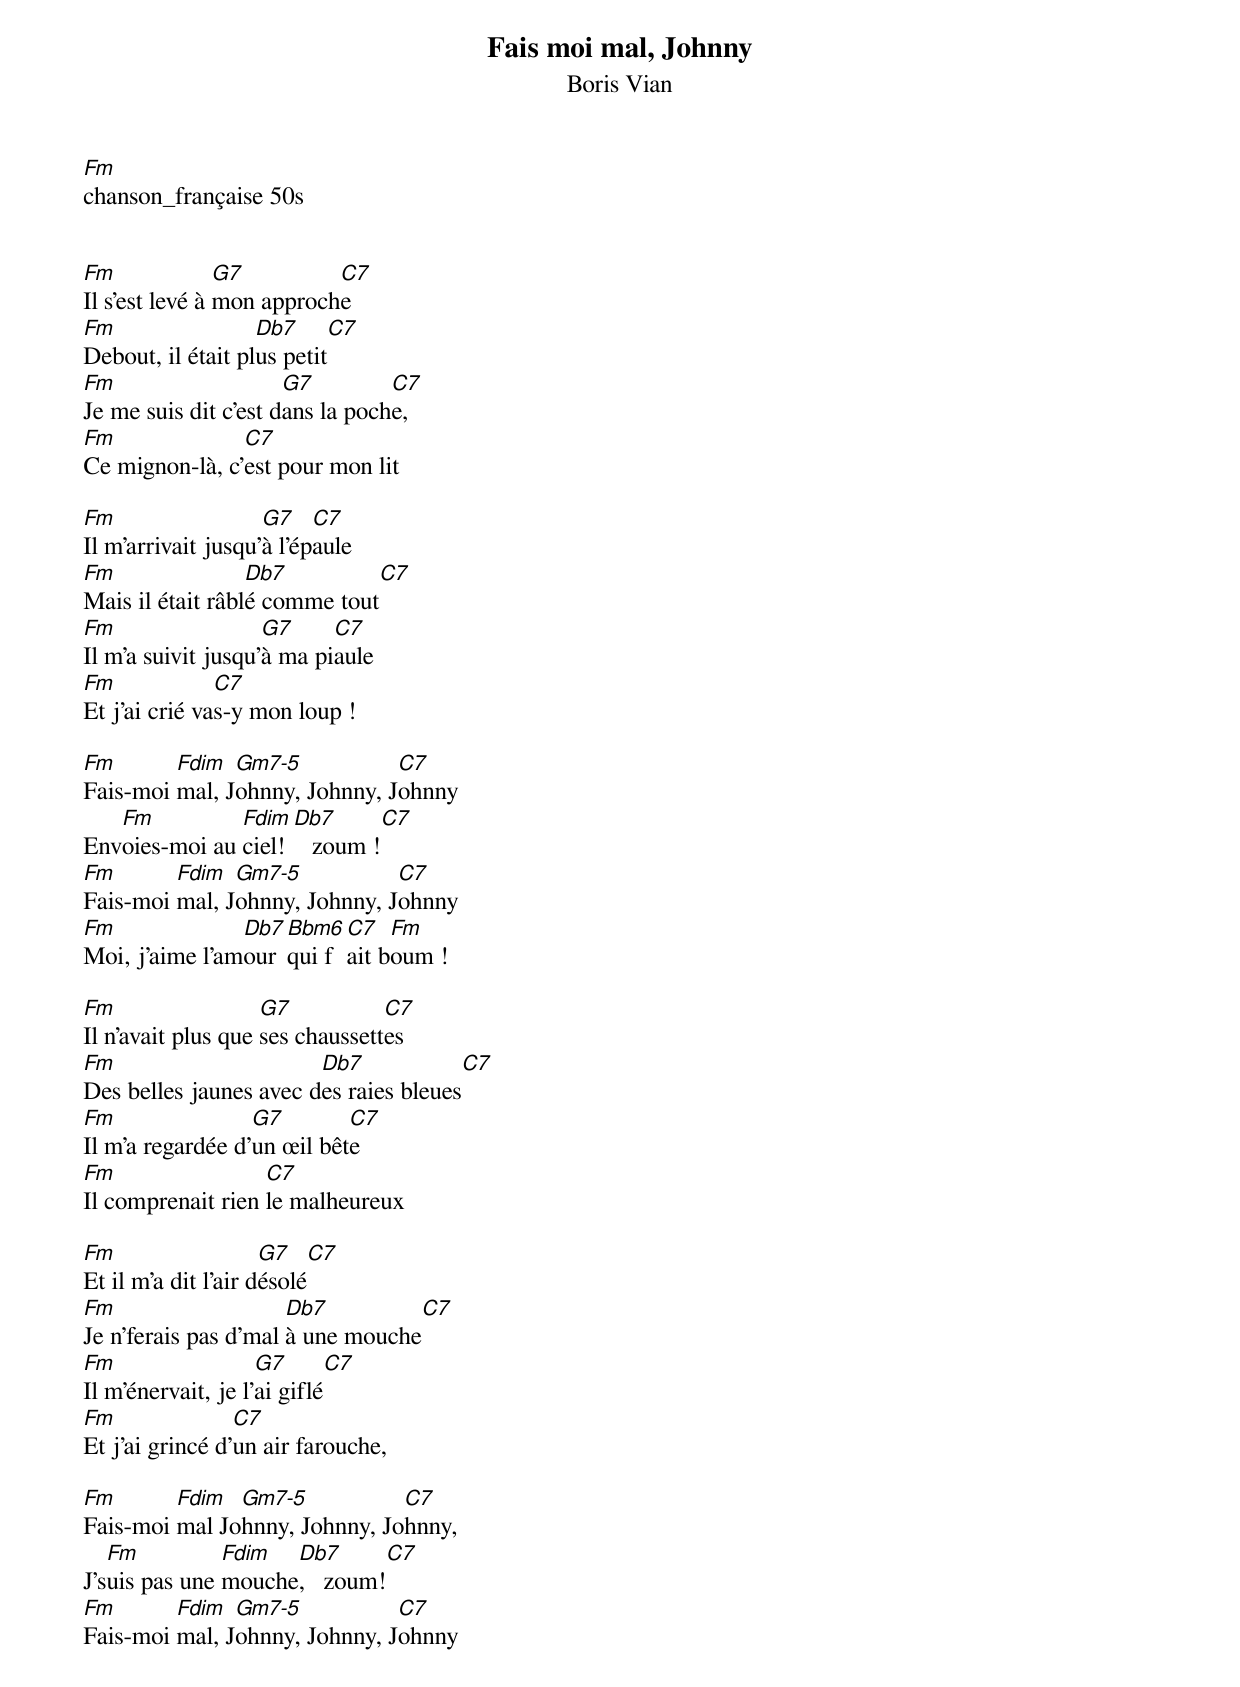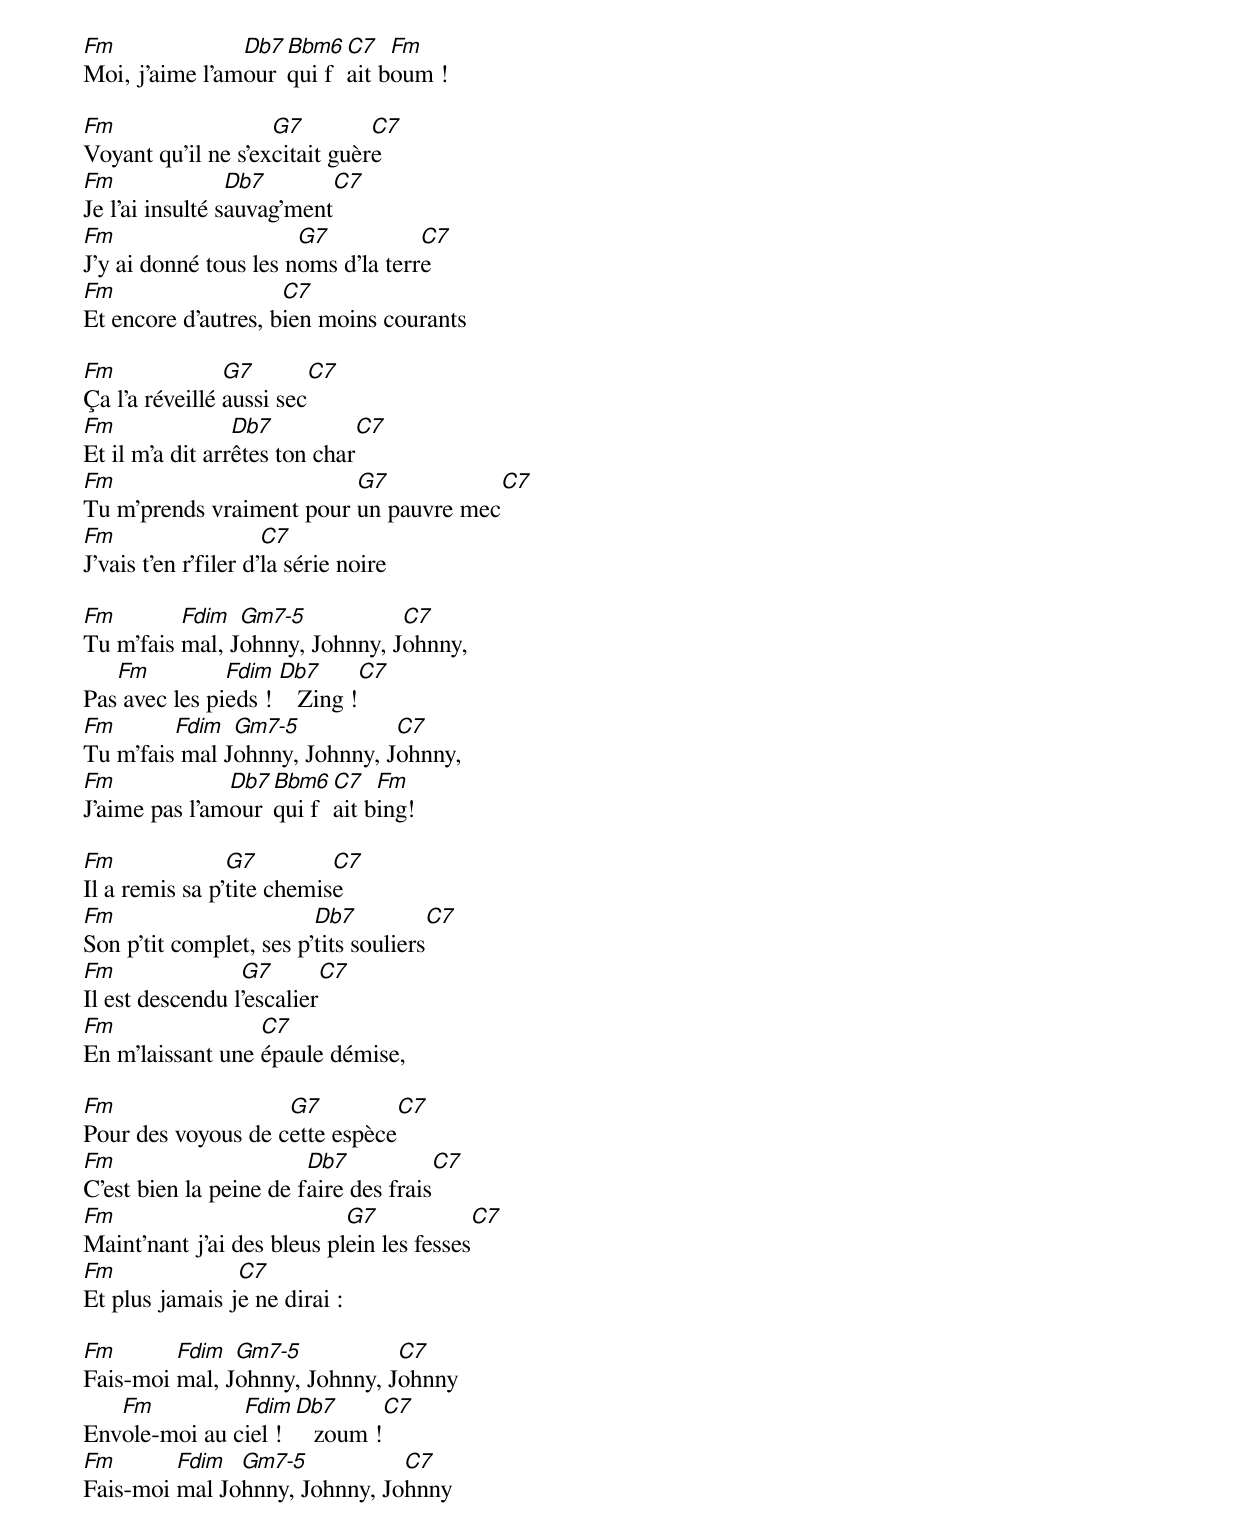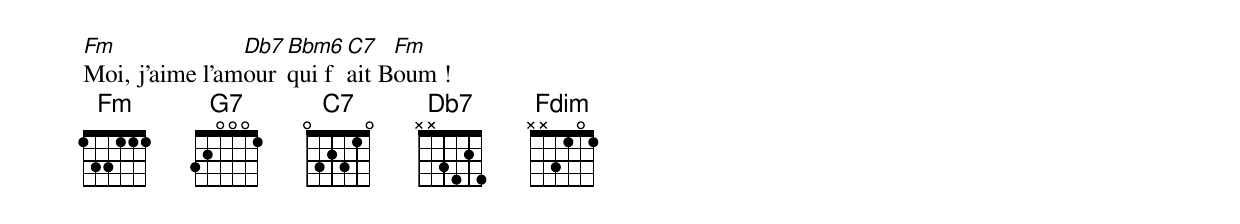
Fais moi mal, Johnny
Boris Vian
Fm
chanson_française 50s


Fm              G7         C7
Il s'est levé à mon approche
Fm                 Db7       C7
Debout, il était plus petit
Fm                    G7         C7
Je me suis dit c'est dans la poche,
Fm              C7
Ce mignon-là, c'est pour mon lit

Fm                  G7    C7
Il m'arrivait jusqu'à l'épaule
Fm                Db7           C7
Mais il était râblé comme tout
Fm                  G7     C7
Il m'a suivit jusqu'à ma piaule
Fm             C7
Et j'ai crié vas-y mon loup !

Fm       Fdim  Gm7-5           C7
Fais-moi mal, Johnny, Johnny, Johnny
   Fm          Fdim  Db7      C7
Envoies-moi au ciel!    zoum !
Fm       Fdim  Gm7-5           C7
Fais-moi mal, Johnny, Johnny, Johnny
Fm              Db7 Bbm6 C7   Fm
Moi, j'aime l'amour qui fait boum !

Fm                  G7           C7
Il n'avait plus que ses chaussettes
Fm                      Db7            C7
Des belles jaunes avec des raies bleues
Fm                G7        C7
Il m'a regardée d'un œil bête
Fm                 C7
Il comprenait rien le malheureux

Fm                   G7   C7
Et il m'a dit l'air désolé
Fm                    Db7         C7
Je n'ferais pas d'mal à une mouche
Fm                  G7       C7
Il m'énervait, je l'ai giflé
Fm               C7
Et j'ai grincé d'un air farouche,

Fm       Fdim  Gm7-5           C7
Fais-moi mal Johnny, Johnny, Johnny,
   Fm          Fdim  Db7      C7
J'suis pas une mouche,   zoum!
Fm       Fdim  Gm7-5           C7
Fais-moi mal, Johnny, Johnny, Johnny
Fm              Db7 Bbm6 C7   Fm
Moi, j'aime l'amour qui fait boum !

Fm                  G7         C7
Voyant qu'il ne s'excitait guère
Fm               Db7       C7
Je l'ai insulté sauvag'ment
Fm                     G7           C7
J'y ai donné tous les noms d'la terre
Fm                   C7
Et encore d'autres, bien moins courants

Fm              G7        C7
Ça l'a réveillé aussi sec
Fm               Db7          C7
Et il m'a dit arrêtes ton char
Fm                        G7           C7
Tu m'prends vraiment pour un pauvre mec
Fm                    C7
J'vais t'en r'filer d'la série noire

Fm        Fdim  Gm7-5           C7
Tu m'fais mal, Johnny, Johnny, Johnny,
   Fm          Fdim  Db7      C7
Pas avec les pieds !    Zing !
Fm       Fdim  Gm7-5           C7
Tu m'fais mal Johnny, Johnny, Johnny,
Fm             Db7 Bbm6 C7   Fm
J'aime pas l'amour qui fait bing!

Fm              G7         C7
Il a remis sa p'tite chemise
Fm                       Db7          C7
Son p'tit complet, ses p'tits souliers
Fm               G7         C7
Il est descendu l'escalier
Fm                C7
En m'laissant une épaule démise,

Fm                  G7         C7
Pour des voyous de cette espèce
Fm                      Db7           C7
C'est bien la peine de faire des frais
Fm                          G7            C7
Maint'nant j'ai des bleus plein les fesses
Fm              C7
Et plus jamais je ne dirai :

Fm       Fdim  Gm7-5           C7
Fais-moi mal, Johnny, Johnny, Johnny
   Fm          Fdim  Db7      C7
Envole-moi au ciel !    zoum !
Fm       Fdim  Gm7-5           C7
Fais-moi mal Johnny, Johnny, Johnny
Fm              Db7 Bbm6 C7   Fm
Moi, j'aime l'amour qui fait Boum !
